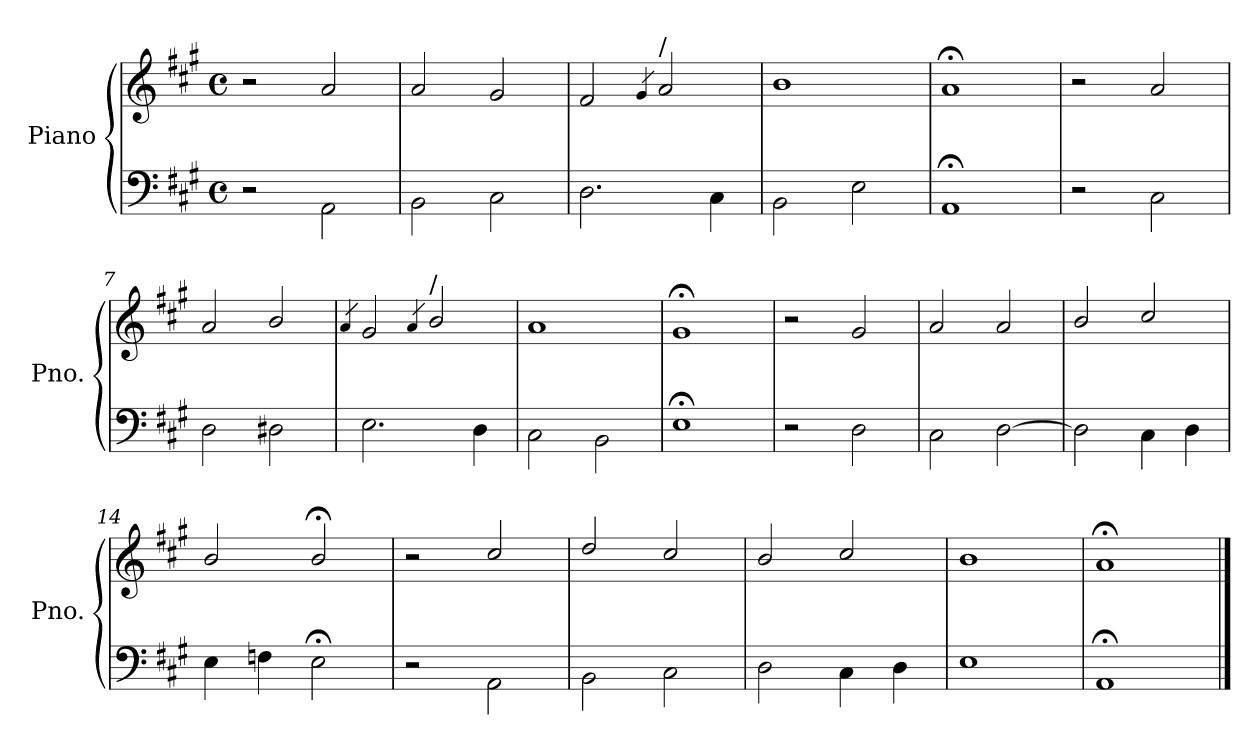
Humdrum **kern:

**kern	**kern
*part1	*part1
*staff2	*staff1
*I"Piano	*
*I'Pno.	*
*clefF4	*clefG2
*k[f#c#g#]	*k[f#c#g#]
*A:	*A:
*M4/4	*M4/4
*met(c)	*met(c)
=1	=1
2r	2r
2AA\	2a/
=2	=2
2BB\	2a/
2C#\	2g#/
=3	=3
2.D\	2f#/
.	4qg#/
!	!LO:TX:a:t=/
.	2a/
4C#\	.
=4	=4
2BB\	1b
2E\	.
=5	=5
1AA;	1a;<
=6	=6
2r	2r
2C#\	2a/
=7	=7
2D\	2a/
2D#X\	2b/
=8	=8
.	4qa/
2.E\	2g#/
.	4qa/
!	!LO:TX:a:t=/
.	2b/
4D\	.
=9	=9
2C#\	1a
2BB\	.
=10	=10
1E;	1g#;<
!!LO:LB:g=z
=11	=11
2r	2r
2D\	2g#/
=12	=12
2C#\	2a/
[<2D\	2a/
=13	=13
2D\]	2b/
4C#\	2cc#/
4D\	.
=14	=14
4E\	2b/
4Fn\	.
2E;\	2b;</
=15	=15
2r	2r
2AA\	2cc#/
=16	=16
2BB\	2dd/
2C#\	2cc#/
=17	=17
2D\	2b/
4C#\	2cc#/
4D\	.
=18	=18
1E	1b
=19	=19
1AA;	1a;<
==	==
*-	*-
